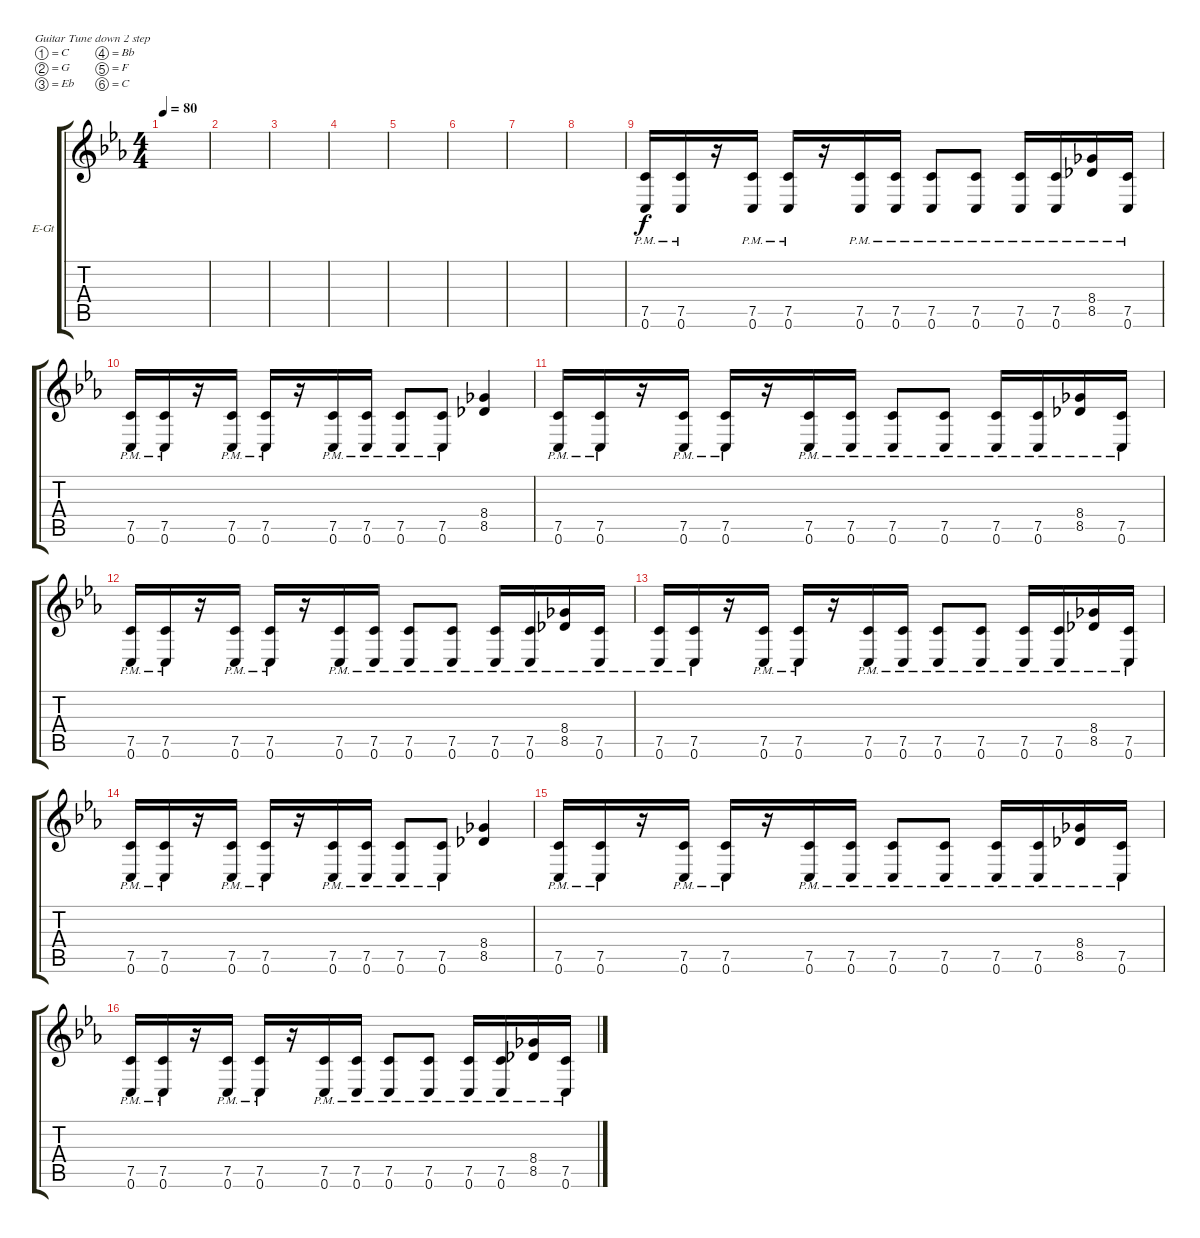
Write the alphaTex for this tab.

\defaultSystemsLayout 4
\bracketExtendMode groupsimilarinstruments
\firstSystemTrackNameOrientation horizontal
\otherSystemsTrackNameOrientation horizontal
\track ("Electric Guitar" "E-Gt") {instrument distortionguitar}
\staff {score tabs}
\tuning (C4 G3 Eb3 Bb2 F2 C2)
\ts (4 4)
\tempo 80
\clef g2
\scale
0.25
\ks cminor
|
\scale
0.25 |
\scale
0.25 |
\scale
0.25 |
\scale
0.25 |
\scale
0.25 |
\scale
0.25 |
\scale
0.25 |
(0.6{pm} 7.5{pm}).16 (0.6{pm} 7.5{pm}).16 r.16 (0.6{pm} 7.5{pm}).16 (0.6{pm} 7.5{pm}).16 r.16 (0.6{pm} 7.5{pm}).16 (0.6{pm} 7.5{pm}).16 (7.5{pm} 0.6{pm}).8 (0.6{pm} 7.5{pm}).8 (0.6{pm} 7.5{pm}).16 (0.6{pm} 7.5{pm}).16 (8.5 8.4{pm}).16 (0.6{pm} 7.5{pm}).16 |
(0.6{pm} 7.5{pm}).16 (0.6{pm} 7.5{pm}).16 r.16 (0.6{pm} 7.5{pm}).16 (0.6{pm} 7.5{pm}).16 r.16 (0.6{pm} 7.5{pm}).16 (0.6{pm} 7.5{pm}).16 (7.5{pm} 0.6{pm}).8 (0.6{pm} 7.5{pm}).8 (8.5 8.4).4 |
(0.6{pm} 7.5{pm}).16 (0.6{pm} 7.5{pm}).16 r.16 (0.6{pm} 7.5{pm}).16 (0.6{pm} 7.5{pm}).16 r.16 (0.6{pm} 7.5{pm}).16 (0.6{pm} 7.5{pm}).16 (7.5{pm} 0.6{pm}).8 (0.6{pm} 7.5{pm}).8 (0.6{pm} 7.5{pm}).16 (0.6{pm} 7.5{pm}).16 (8.5 8.4{pm}).16 (0.6{pm} 7.5{pm}).16 |
(0.6{pm} 7.5{pm}).16 (0.6{pm} 7.5{pm}).16 r.16 (0.6{pm} 7.5{pm}).16 (0.6{pm} 7.5{pm}).16 r.16 (0.6{pm} 7.5{pm}).16 (0.6{pm} 7.5{pm}).16 (7.5{pm} 0.6{pm}).8 (0.6{pm} 7.5{pm}).8 (0.6{pm} 7.5{pm}).16 (0.6{pm} 7.5{pm}).16 (8.5 8.4{pm}).16 (0.6{pm} 7.5{pm}).16 |
(0.6{pm} 7.5{pm}).16 (0.6{pm} 7.5{pm}).16 r.16 (0.6{pm} 7.5{pm}).16 (0.6{pm} 7.5{pm}).16 r.16 (0.6{pm} 7.5{pm}).16 (0.6{pm} 7.5{pm}).16 (7.5{pm} 0.6{pm}).8 (0.6{pm} 7.5{pm}).8 (0.6{pm} 7.5{pm}).16 (0.6{pm} 7.5{pm}).16 (8.5 8.4{pm}).16 (0.6{pm} 7.5{pm}).16 |
(0.6{pm} 7.5{pm}).16 (0.6{pm} 7.5{pm}).16 r.16 (0.6{pm} 7.5{pm}).16 (0.6{pm} 7.5{pm}).16 r.16 (0.6{pm} 7.5{pm}).16 (0.6{pm} 7.5{pm}).16 (7.5{pm} 0.6{pm}).8 (0.6{pm} 7.5{pm}).8 (8.5 8.4).4 |
(0.6{pm} 7.5{pm}).16 (0.6{pm} 7.5{pm}).16 r.16 (0.6{pm} 7.5{pm}).16 (0.6{pm} 7.5{pm}).16 r.16 (0.6{pm} 7.5{pm}).16 (0.6{pm} 7.5{pm}).16 (7.5{pm} 0.6{pm}).8 (0.6{pm} 7.5{pm}).8 (0.6{pm} 7.5{pm}).16 (0.6{pm} 7.5{pm}).16 (8.5 8.4{pm}).16 (0.6{pm} 7.5{pm}).16 |
(0.6{pm} 7.5{pm}).16 (0.6{pm} 7.5{pm}).16 r.16 (0.6{pm} 7.5{pm}).16 (0.6{pm} 7.5{pm}).16 r.16 (0.6{pm} 7.5{pm}).16 (0.6{pm} 7.5{pm}).16 (7.5{pm} 0.6{pm}).8 (0.6{pm} 7.5{pm}).8 (0.6{pm} 7.5{pm}).16 (0.6{pm} 7.5{pm}).16 (8.5 8.4{pm}).16 (0.6{pm} 7.5{pm}).16
